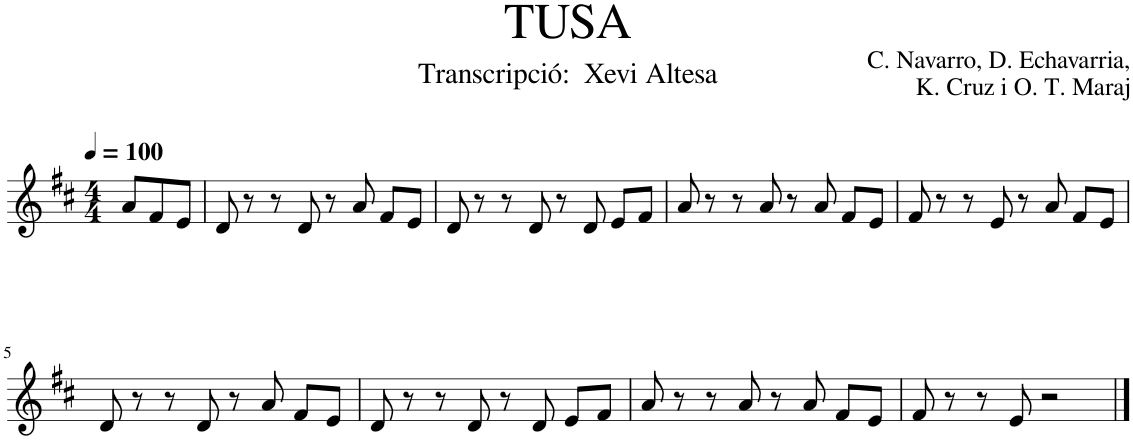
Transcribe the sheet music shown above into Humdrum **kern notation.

**kern
*part1
*staff1
*I"Piano
*I'Pno.
*clefG2
*k[f#c#]
*M4/4
*MM100
=
8a/L
8f#/
8e/J
=1
8d/
8r
8r
8d/
8r
8a/
8f#/L
8e/J
=2
8d/
8r
8r
8d/
8r
8d/
8e/L
8f#/J
=3
8a/
8r
8r
8a/
8r
8a/
8f#/L
8e/J
=4
8f#/
8r
8r
8e/
8r
8a/
8f#/L
8e/J
!!LO:LB:g=z
=5
8d/
8r
8r
8d/
8r
8a/
8f#/L
8e/J
=6
8d/
8r
8r
8d/
8r
8d/
8e/L
8f#/J
=7
8a/
8r
8r
8a/
8r
8a/
8f#/L
8e/J
=8
8f#/
8r
8r
8e/
2r
==
*-
